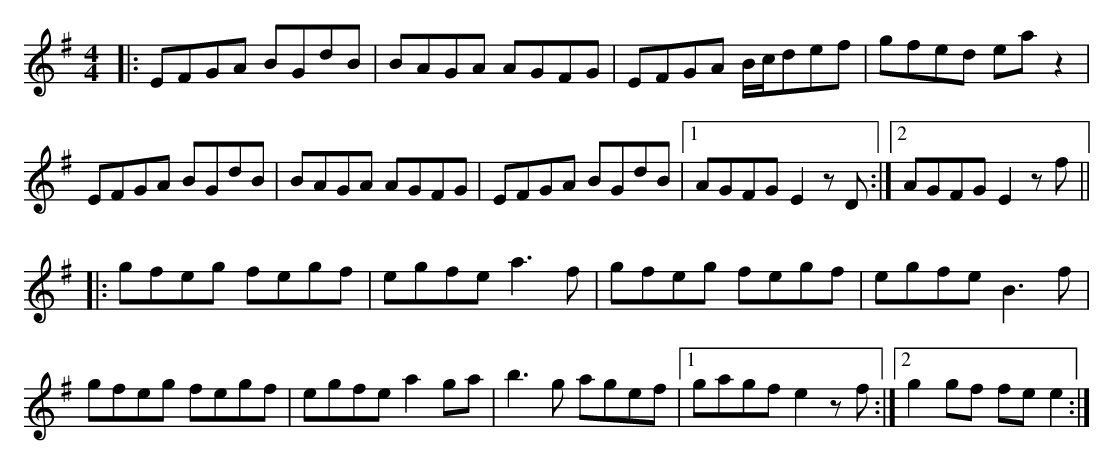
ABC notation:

X:1
M:4/4
K:Emin
|:EFGA BGdB|BAGA AGFG|EFGA B/c/def|gfed eaz2|
EFGA BGdB|BAGA AGFG|EFGA BGdB|1 AGFG E2zD:|2 AGFG E2zf||
|:gfeg fegf|egfe a3f|gfeg fegf|egfe B3f|
gfeg fegf|egfe a2ga|b3g agef|1 gagf e2zf:|2 g2gf fee2:|
